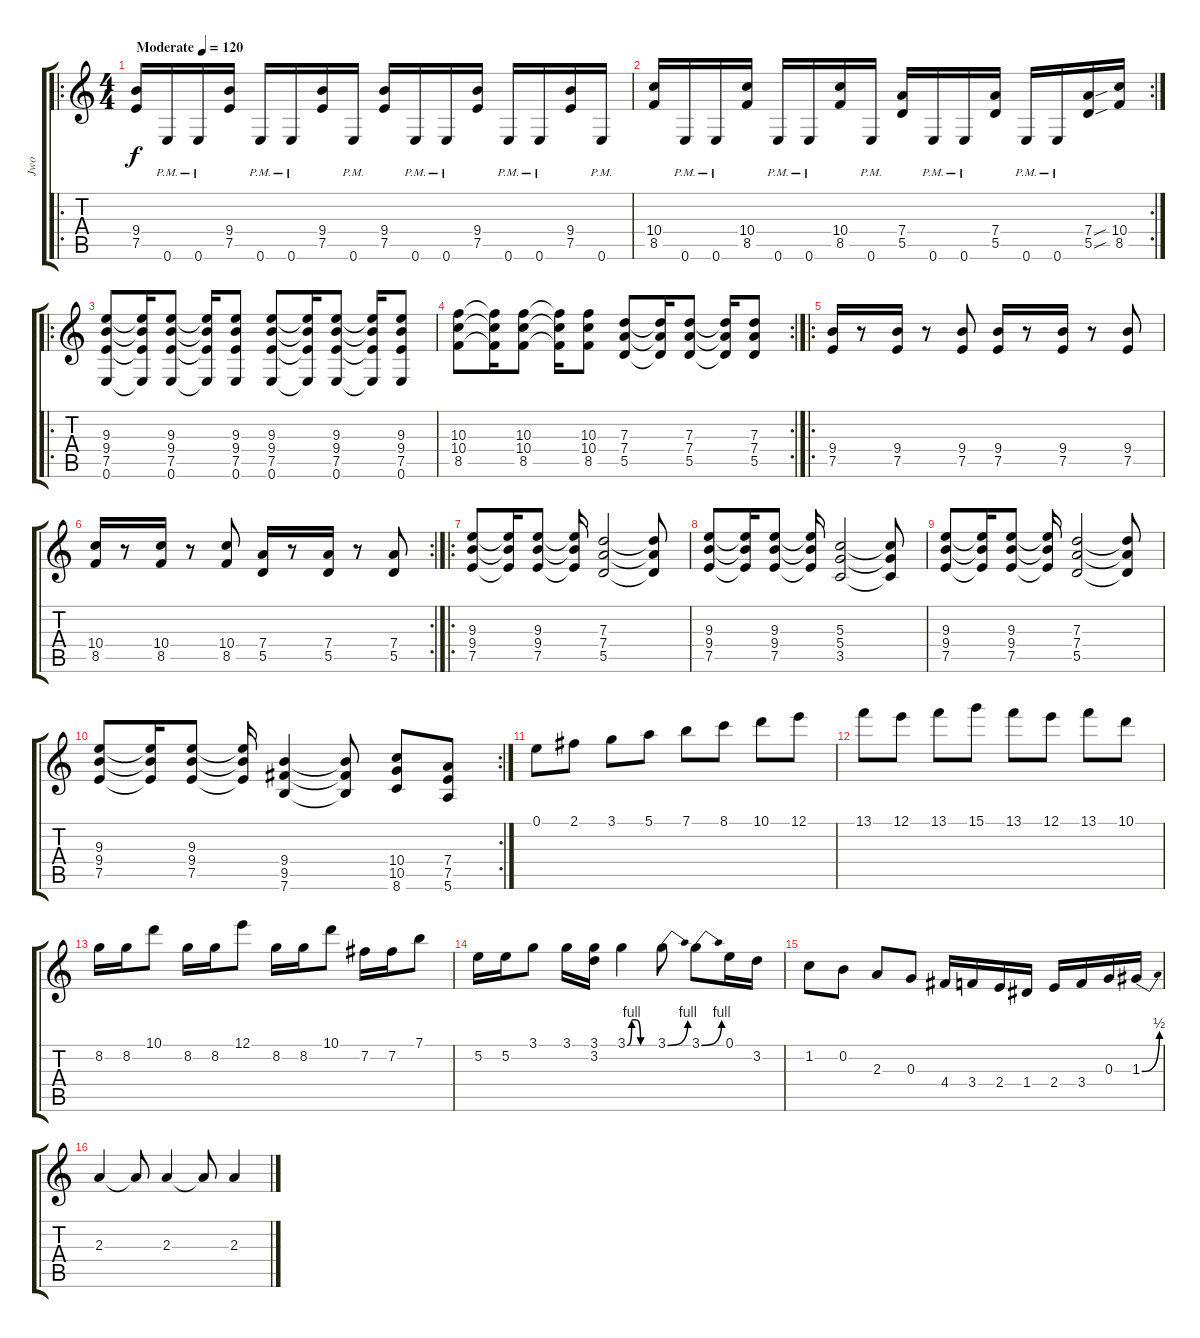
\track ("Jwo" "Jwo") {instrument distortionguitar}
\staff {score tabs}
\tuning (E4 B3 G3 D3 A2 E2) {hide}
\ro
\ts (4 4)
\tempo (120 "Moderate")
\clef g2
\ks c
(9.4 7.5).16{dy f instrument distortionguitar} 0.6{pm}.16 0.6{pm}.16 (9.4 7.5).16 0.6{pm}.16 0.6{pm}.16 (9.4 7.5).16 0.6{pm}.16 (9.4 7.5).16 0.6{pm}.16 0.6{pm}.16 (9.4 7.5).16 0.6{pm}.16 0.6{pm}.16 (9.4 7.5).16 0.6{pm}.16 |
\rc 2
(10.4 8.5).16 0.6{pm}.16 0.6{pm}.16 (10.4 8.5).16 0.6{pm}.16 0.6{pm}.16 (10.4 8.5).16 0.6{pm}.16 (7.4 5.5).16 0.6{pm}.16 0.6{pm}.16 (7.4 5.5).16 0.6{pm}.16 0.6{pm}.16 (7.4{sou} 5.5{sou}).16 (10.4 8.5).16 |
\ro
(9.3 9.4 7.5 0.6).8 (9.3{t} 9.4{t} 7.5{t} 0.6{t}).16 (9.3 9.4 7.5 0.6).8 (9.3{t} 9.4{t} 7.5{t} 0.6{t}).16 (9.3 9.4 7.5 0.6).8 (9.3 9.4 7.5 0.6).8 (9.3{t} 9.4{t} 7.5{t} 0.6{t}).16 (9.3 9.4 7.5 0.6).8 (9.3{t} 9.4{t} 7.5{t} 0.6{t}).16 (9.3 9.4 7.5 0.6).8 |
\rc 2
(10.3 10.4 8.5).8 (10.3{t} 10.4{t} 8.5{t}).16 (10.3 10.4 8.5).8 (10.3{t} 10.4{t} 8.5{t}).16 (10.3 10.4 8.5).8 (7.3 7.4 5.5).8 (7.3{t} 7.4{t} 5.5{t}).16 (7.3 7.4 5.5).8 (7.3{t} 7.4{t} 5.5{t}).16 (7.3 7.4 5.5).8 |
\ro
(9.4 7.5).16 r.8 (9.4 7.5).16 r.8 (9.4 7.5).8 (9.4 7.5).16 r.8 (9.4 7.5).16 r.8 (9.4 7.5).8 |
\rc 2
(10.4 8.5).16 r.8 (10.4 8.5).16 r.8 (10.4 8.5).8 (7.4 5.5).16 r.8 (7.4 5.5).16 r.8 (7.4 5.5).8 |
\ro
(9.3 9.4 7.5).8 (9.3{t} 9.4{t} 7.5{t}).16 (9.3 9.4 7.5).8 (9.3{t} 9.4{t} 7.5{t}).16 (7.3 7.4 5.5).2 (7.3{t} 7.4{t} 5.5{t}).8 |
(9.3 9.4 7.5).8 (9.3{t} 9.4{t} 7.5{t}).16 (9.3 9.4 7.5).8 (9.3{t} 9.4{t} 7.5{t}).16 (5.3 5.4 3.5).2 (5.3{t} 5.4{t} 3.5{t}).8 |
(9.3 9.4 7.5).8 (9.3{t} 9.4{t} 7.5{t}).16 (9.3 9.4 7.5).8 (9.3{t} 9.4{t} 7.5{t}).16 (7.3 7.4 5.5).2 (7.3{t} 7.4{t} 5.5{t}).8 |
\rc 2
(9.3 9.4 7.5).8 (9.3{t} 9.4{t} 7.5{t}).16 (9.3 9.4 7.5).8 (9.3{t} 9.4{t} 7.5{t}).16 (9.4 9.5 7.6).4 (9.4{t} 9.5{t} 7.6{t}).8 (10.4 10.5 8.6).8 (7.4 7.5 5.6).8 |
0.1.8 2.1.8 3.1.8 5.1.8 7.1.8 8.1.8 10.1.8 12.1.8 |
13.1.8 12.1.8 13.1.8 15.1.8 13.1.8 12.1.8 13.1.8 10.1.8 |
8.2.16 8.2.16 10.1.8 8.2.16 8.2.16 12.1.8 8.2.16 8.2.16 10.1.8 7.2.16 7.2.16 7.1.8 |
5.2.16 5.2.16 3.1.8 3.1.16 (3.1 3.2).16 3.1{be (custom 0 0 10 4 20 4 30 0 60 0)}.4 3.1{be (bend 0 0 60 4)}.8 3.1{be (bend 0 0 60 4)}.8 0.1.16 3.2.16 |
1.2.8 0.2.8 2.3.8 0.3.8 4.4.16 3.4.16 2.4.16 1.4.16 2.4.16 3.4.16 0.3.16 1.3{be (bend 0 0 60 2)}.16 |
2.3.4 2.3{t}.8 2.3.4 2.3{t}.8 2.3.4
